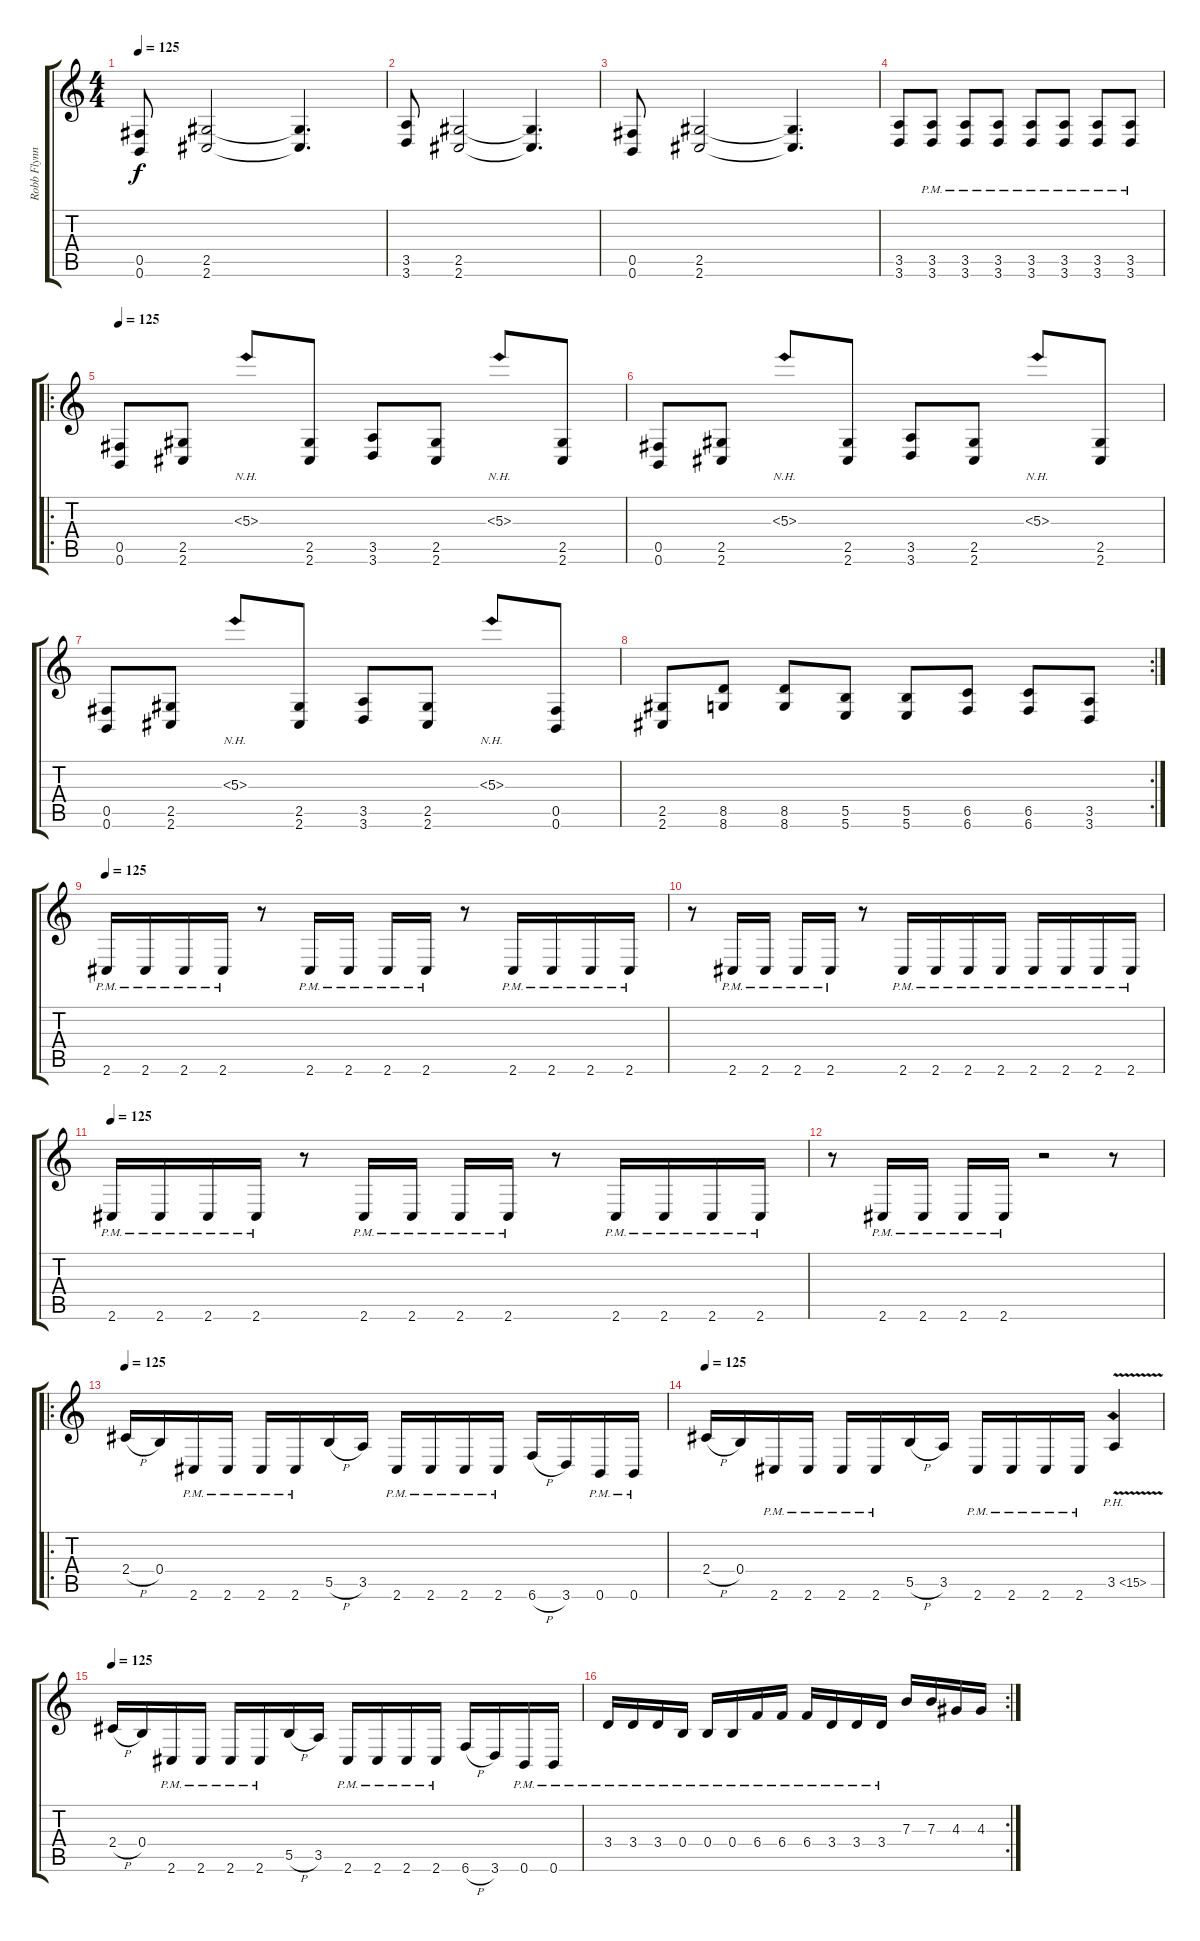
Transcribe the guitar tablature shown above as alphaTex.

\track ("Robb Flynn" "Robb Flynn") {instrument distortionguitar}
\staff {score tabs}
\tuning (Db4 Ab3 E3 B2 Gb2 B1) {hide}
\ts (4 4)
\tempo 125
\clef g2
\ks c
(0.5 0.6).8{dy f} (2.5 2.6).2 (2.5{t} 2.6{t}).4{d} |
(3.5 3.6).8 (2.5 2.6).2 (2.5{t} 2.6{t}).4{d} |
(0.5 0.6).8 (2.5 2.6).2 (2.5{t} 2.6{t}).4{d} |
(3.5 3.6).8 (3.5{pm} 3.6{pm}).8 (3.5{pm} 3.6{pm}).8 (3.5{pm} 3.6{pm}).8 (3.5{pm} 3.6{pm}).8 (3.5{pm} 3.6{pm}).8 (3.5{pm} 3.6{pm}).8 (3.5{pm} 3.6{pm}).8 |
\ro
\tempo 125
(0.5 0.6).8 (2.5 2.6).8 5.3{nh}.8 (2.5 2.6).8 (3.5 3.6).8 (2.5 2.6).8 5.3{nh}.8 (2.5 2.6).8 |
(0.5 0.6).8 (2.5 2.6).8 5.3{nh}.8 (2.5 2.6).8 (3.5 3.6).8 (2.5 2.6).8 5.3{nh}.8 (2.5 2.6).8 |
(0.5 0.6).8 (2.5 2.6).8 5.3{nh}.8 (2.5 2.6).8 (3.5 3.6).8 (2.5 2.6).8 5.3{nh}.8 (0.5 0.6).8 |
\rc 2
(2.5 2.6).8 (8.5 8.6).8 (8.5 8.6).8 (5.5 5.6).8 (5.5 5.6).8 (6.5 6.6).8 (6.5 6.6).8 (3.5 3.6).8 |
\tempo 125
2.6{pm}.16 2.6{pm}.16 2.6{pm}.16 2.6{pm}.16 r.8 2.6{pm}.16 2.6{pm}.16 2.6{pm}.16 2.6{pm}.16 r.8 2.6{pm}.16 2.6{pm}.16 2.6{pm}.16 2.6{pm}.16 |
r.8 2.6{pm}.16 2.6{pm}.16 2.6{pm}.16 2.6{pm}.16 r.8 2.6{pm}.16 2.6{pm}.16 2.6{pm}.16 2.6{pm}.16 2.6{pm}.16 2.6{pm}.16 2.6{pm}.16 2.6{pm}.16 |
\tempo 125
2.6{pm}.16 2.6{pm}.16 2.6{pm}.16 2.6{pm}.16 r.8 2.6{pm}.16 2.6{pm}.16 2.6{pm}.16 2.6{pm}.16 r.8 2.6{pm}.16 2.6{pm}.16 2.6{pm}.16 2.6{pm}.16 |
r.8 2.6{pm}.16 2.6{pm}.16 2.6{pm}.16 2.6{pm}.16 r.2 r.8 |
\ro
\tempo 125
2.4{h}.16{volume 16 instrument distortionguitar} 0.4.16 2.6{pm}.16 2.6{pm}.16 2.6{pm}.16 2.6{pm}.16 5.5{h}.16 3.5.16 2.6{pm}.16 2.6{pm}.16 2.6{pm}.16 2.6{pm}.16 6.6{h}.16 3.6.16 0.6{pm}.16 0.6{pm}.16 |
\tempo 125
2.4{h}.16{volume 16 instrument distortionguitar} 0.4.16 2.6{pm}.16 2.6{pm}.16 2.6{pm}.16 2.6{pm}.16 5.5{h}.16 3.5.16 2.6{pm}.16 2.6{pm}.16 2.6{pm}.16 2.6{pm}.16 3.5{ph 12 v}.4 |
\tempo 125
2.4{h}.16{volume 16 instrument distortionguitar} 0.4.16 2.6{pm}.16 2.6{pm}.16 2.6{pm}.16 2.6{pm}.16 5.5{h}.16 3.5.16 2.6{pm}.16 2.6{pm}.16 2.6{pm}.16 2.6{pm}.16 6.6{h}.16 3.6.16 0.6{pm}.16 0.6{pm}.16 |
\rc 2
3.4{pm}.16 3.4{pm}.16 3.4{pm}.16 0.4{pm}.16 0.4{pm}.16 0.4{pm}.16 6.4{pm}.16 6.4{pm}.16 6.4{pm}.16 3.4{pm}.16 3.4{pm}.16 3.4{pm}.16 7.3.16 7.3.16 4.3.16 4.3.16
